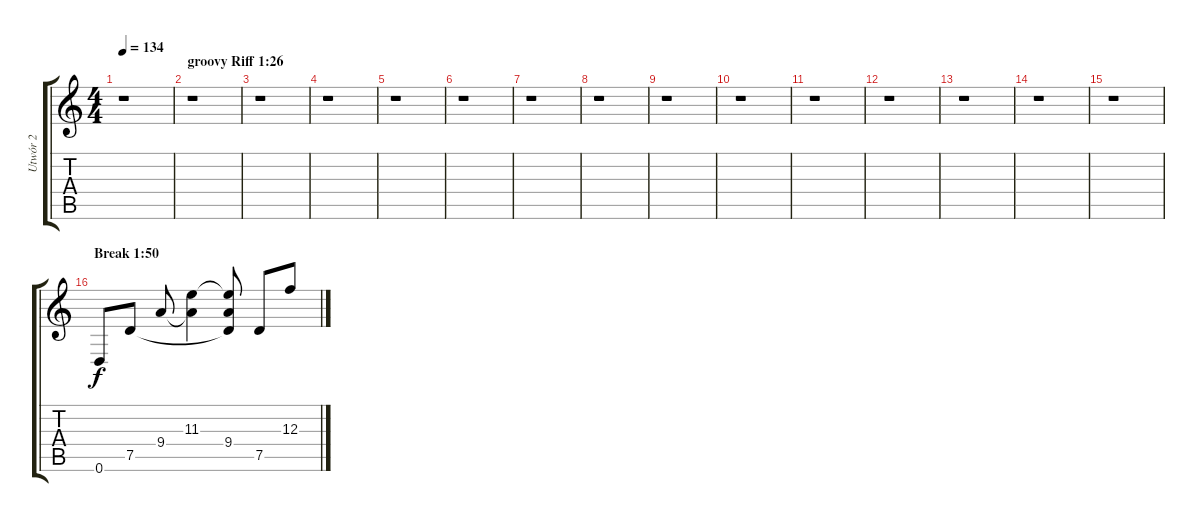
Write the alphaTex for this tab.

\track ("Utwór 2" "Utwór 2") {instrument acousticguitarnylon}
\staff {score tabs}
\tuning (D4 A3 F3 C3 G2 D2) {hide}
\ts (4 4)
\tempo 134
\clef g2
\ks c
r.1{dy f} |
\section ("" "groovy Riff 1:26")
r.1 |
r.1 |
r.1 |
r.1 |
r.1 |
r.1 |
r.1 |
r.1 |
r.1 |
r.1 |
r.1 |
r.1 |
r.1 |
r.1 |
\section ("" "Break 1:50")
0.6.8 7.5.8 9.4.8 (11.3 9.4{t}).4 (11.3{t} 9.4 7.5{t}).8 7.5.8 12.3.8
